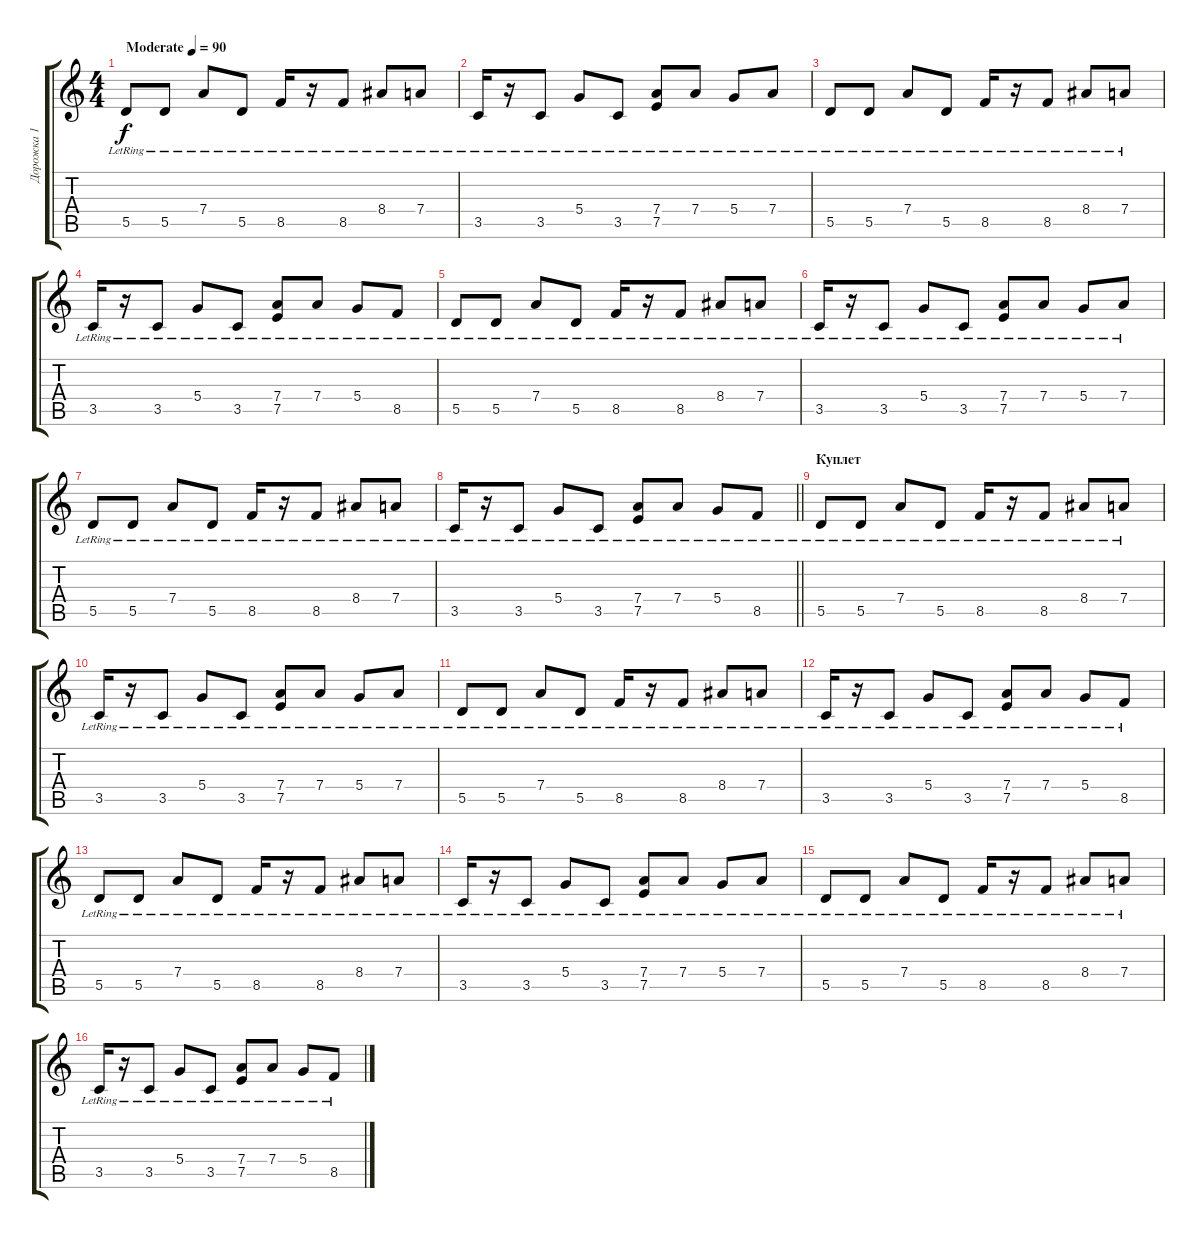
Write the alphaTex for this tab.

\track ("Дорожка 1" "Дорожка 1") {instrument acousticguitarsteel}
\staff {score tabs}
\tuning (E4 B3 G3 D3 A2 E2) {hide}
\ts (4 4)
\tempo (90 "Moderate")
\clef g2
\ks c
5.5{lr}.8{dy f instrument acousticguitarsteel} 5.5{lr}.8 7.4{lr}.8 5.5{lr}.8 8.5{lr}.16 r.16 8.5{lr}.8 8.4{lr}.8 7.4{lr}.8 |
3.5{lr}.16 r.16 3.5{lr}.8 5.4{lr}.8 3.5{lr}.8 (7.4{lr} 7.5{lr}).8 7.4{lr}.8 5.4{lr}.8 7.4{lr}.8 |
5.5{lr}.8 5.5{lr}.8 7.4{lr}.8 5.5{lr}.8 8.5{lr}.16 r.16 8.5{lr}.8 8.4{lr}.8 7.4{lr}.8 |
3.5{lr}.16 r.16 3.5{lr}.8 5.4{lr}.8 3.5{lr}.8 (7.4{lr} 7.5{lr}).8 7.4{lr}.8 5.4{lr}.8 8.5{lr}.8 |
5.5{lr}.8 5.5{lr}.8 7.4{lr}.8 5.5{lr}.8 8.5{lr}.16 r.16 8.5{lr}.8 8.4{lr}.8 7.4{lr}.8 |
3.5{lr}.16 r.16 3.5{lr}.8 5.4{lr}.8 3.5{lr}.8 (7.4{lr} 7.5{lr}).8 7.4{lr}.8 5.4{lr}.8 7.4{lr}.8 |
5.5{lr}.8 5.5{lr}.8 7.4{lr}.8 5.5{lr}.8 8.5{lr}.16 r.16 8.5{lr}.8 8.4{lr}.8 7.4{lr}.8 |
\barLineRight lightlight
3.5{lr}.16 r.16 3.5{lr}.8 5.4{lr}.8 3.5{lr}.8 (7.4{lr} 7.5{lr}).8 7.4{lr}.8 5.4{lr}.8 8.5{lr}.8 |
\section ("" "Куплет")
5.5{lr}.8 5.5{lr}.8 7.4{lr}.8 5.5{lr}.8 8.5{lr}.16 r.16 8.5{lr}.8 8.4{lr}.8 7.4{lr}.8 |
3.5{lr}.16 r.16 3.5{lr}.8 5.4{lr}.8 3.5{lr}.8 (7.4{lr} 7.5{lr}).8 7.4{lr}.8 5.4{lr}.8 7.4{lr}.8 |
5.5{lr}.8 5.5{lr}.8 7.4{lr}.8 5.5{lr}.8 8.5{lr}.16 r.16 8.5{lr}.8 8.4{lr}.8 7.4{lr}.8 |
3.5{lr}.16 r.16 3.5{lr}.8 5.4{lr}.8 3.5{lr}.8 (7.4{lr} 7.5{lr}).8 7.4{lr}.8 5.4{lr}.8 8.5{lr}.8 |
5.5{lr}.8 5.5{lr}.8 7.4{lr}.8 5.5{lr}.8 8.5{lr}.16 r.16 8.5{lr}.8 8.4{lr}.8 7.4{lr}.8 |
3.5{lr}.16 r.16 3.5{lr}.8 5.4{lr}.8 3.5{lr}.8 (7.4{lr} 7.5{lr}).8 7.4{lr}.8 5.4{lr}.8 7.4{lr}.8 |
5.5{lr}.8 5.5{lr}.8 7.4{lr}.8 5.5{lr}.8 8.5{lr}.16 r.16 8.5{lr}.8 8.4{lr}.8 7.4{lr}.8 |
3.5{lr}.16 r.16 3.5{lr}.8 5.4{lr}.8 3.5{lr}.8 (7.4{lr} 7.5{lr}).8 7.4{lr}.8 5.4{lr}.8 8.5{lr}.8
